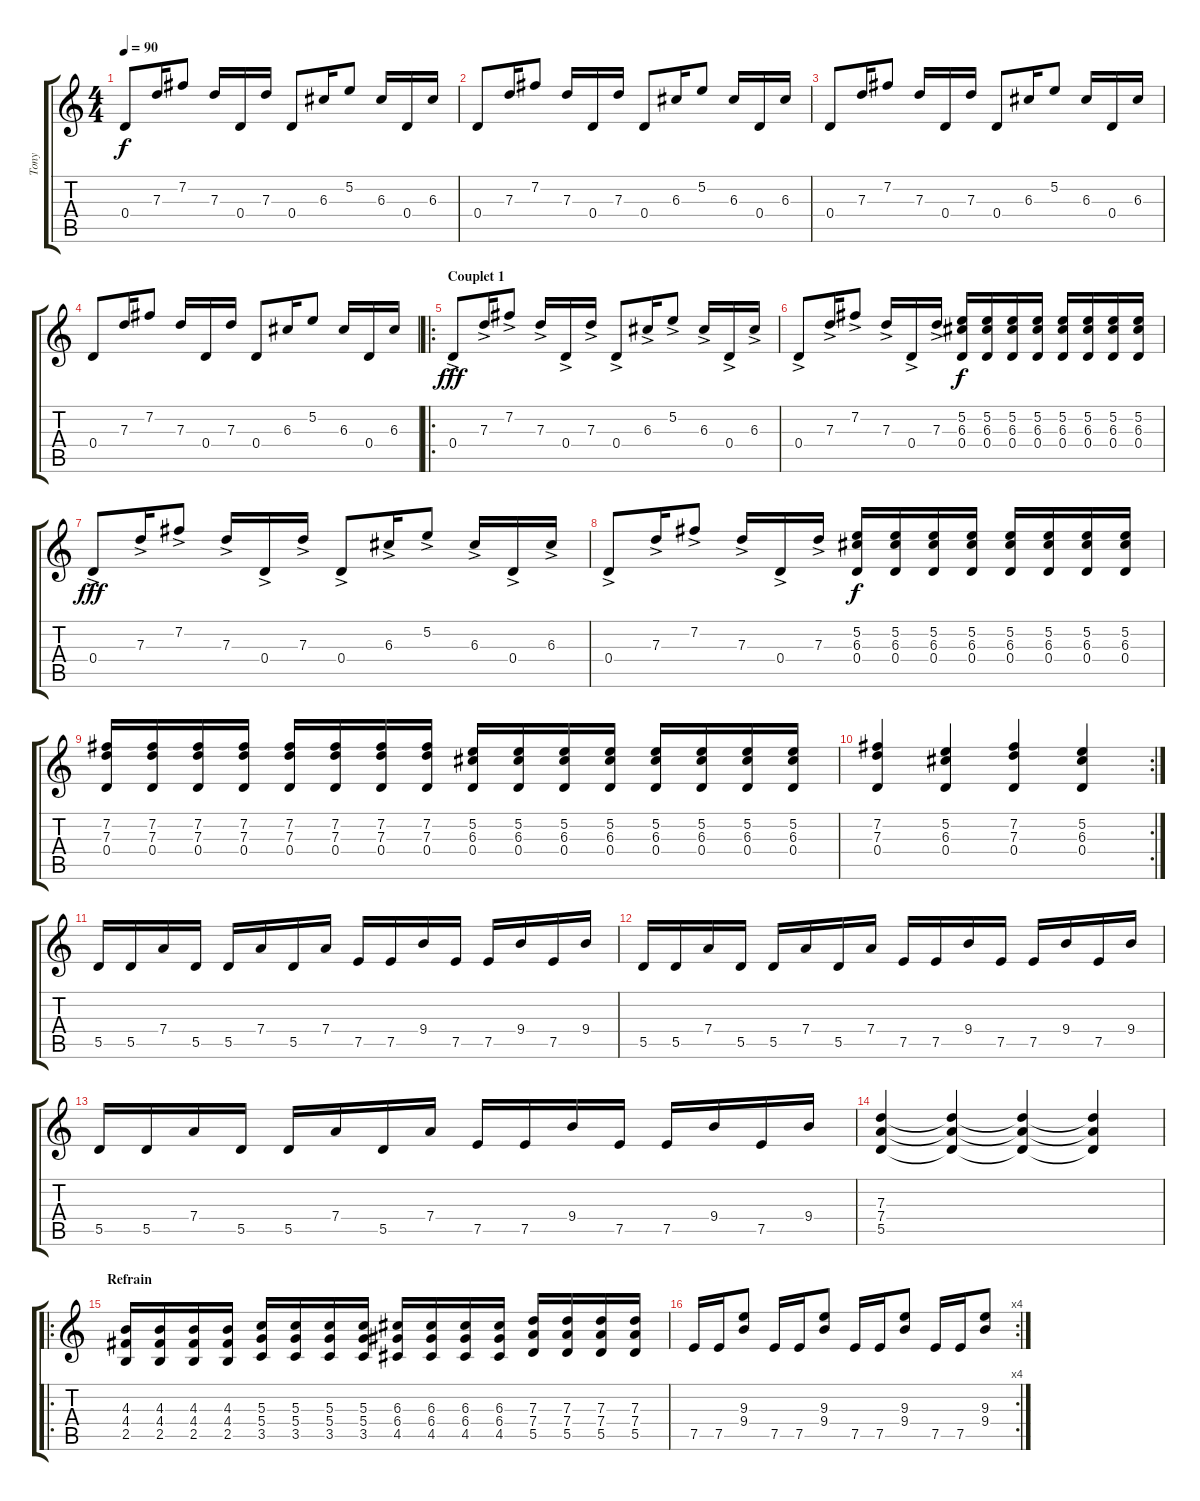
\track ("Tony" "Tony") {instrument distortionguitar}
\staff {score tabs}
\tuning (E4 B3 G3 D3 A2 E2) {hide}
\ts (4 4)
\tempo 90
\clef g2
\ks c
0.4.8{dy f instrument distortionguitar} 7.3.16 7.2.8 7.3.16 0.4.16 7.3.16 0.4.8 6.3.16 5.2.8 6.3.16 0.4.16 6.3.16 |
0.4.8 7.3.16 7.2.8 7.3.16 0.4.16 7.3.16 0.4.8 6.3.16 5.2.8 6.3.16 0.4.16 6.3.16 |
0.4.8 7.3.16 7.2.8 7.3.16 0.4.16 7.3.16 0.4.8 6.3.16 5.2.8 6.3.16 0.4.16 6.3.16 |
0.4.8 7.3.16 7.2.8 7.3.16 0.4.16 7.3.16 0.4.8 6.3.16 5.2.8 6.3.16 0.4.16 6.3.16 |
\ro
\section ("" "Couplet 1")
0.4{ac}.8{dy fff} 7.3{ac}.16 7.2{ac}.8 7.3{ac}.16 0.4{ac}.16 7.3{ac}.16 0.4{ac}.8 6.3{ac}.16 5.2{ac}.8 6.3{ac}.16 0.4{ac}.16 6.3{ac}.16 |
0.4{ac}.8 7.3{ac}.16 7.2{ac}.8 7.3{ac}.16 0.4{ac}.16 7.3{ac}.16 (5.2 6.3 0.4).16{dy f} (5.2 6.3 0.4).16 (5.2 6.3 0.4).16 (5.2 6.3 0.4).16 (5.2 6.3 0.4).16 (5.2 6.3 0.4).16 (5.2 6.3 0.4).16 (5.2 6.3 0.4).16 |
0.4{ac}.8{dy fff} 7.3{ac}.16 7.2{ac}.8 7.3{ac}.16 0.4{ac}.16 7.3{ac}.16 0.4{ac}.8 6.3{ac}.16 5.2{ac}.8 6.3{ac}.16 0.4{ac}.16 6.3{ac}.16 |
0.4{ac}.8 7.3{ac}.16 7.2{ac}.8 7.3{ac}.16 0.4{ac}.16 7.3{ac}.16 (5.2 6.3 0.4).16{dy f} (5.2 6.3 0.4).16 (5.2 6.3 0.4).16 (5.2 6.3 0.4).16 (5.2 6.3 0.4).16 (5.2 6.3 0.4).16 (5.2 6.3 0.4).16 (5.2 6.3 0.4).16 |
(7.2 7.3 0.4).16 (7.2 7.3 0.4).16 (7.2 7.3 0.4).16 (7.2 7.3 0.4).16 (7.2 7.3 0.4).16 (7.2 7.3 0.4).16 (7.2 7.3 0.4).16 (7.2 7.3 0.4).16 (5.2 6.3 0.4).16 (5.2 6.3 0.4).16 (5.2 6.3 0.4).16 (5.2 6.3 0.4).16 (5.2 6.3 0.4).16 (5.2 6.3 0.4).16 (5.2 6.3 0.4).16 (5.2 6.3 0.4).16 |
\rc 2
(7.2 7.3 0.4).4 (5.2 6.3 0.4).4 (7.2 7.3 0.4).4 (5.2 6.3 0.4).4 |
5.5.16 5.5.16 7.4.16 5.5.16 5.5.16 7.4.16 5.5.16 7.4.16 7.5.16 7.5.16 9.4.16 7.5.16 7.5.16 9.4.16 7.5.16 9.4.16 |
5.5.16 5.5.16 7.4.16 5.5.16 5.5.16 7.4.16 5.5.16 7.4.16 7.5.16 7.5.16 9.4.16 7.5.16 7.5.16 9.4.16 7.5.16 9.4.16 |
5.5.16 5.5.16 7.4.16 5.5.16 5.5.16 7.4.16 5.5.16 7.4.16 7.5.16 7.5.16 9.4.16 7.5.16 7.5.16 9.4.16 7.5.16 9.4.16 |
(7.3 7.4 5.5).4 (7.3{t} 7.4{t} 5.5{t}).4 (7.3{t} 7.4{t} 5.5{t}).4 (7.3{t} 7.4{t} 5.5{t}).4 |
\ro
\section ("" "Refrain")
(4.3 4.4 2.5).16 (4.3 4.4 2.5).16 (4.3 4.4 2.5).16 (4.3 4.4 2.5).16 (5.3 5.4 3.5).16 (5.3 5.4 3.5).16 (5.3 5.4 3.5).16 (5.3 5.4 3.5).16 (6.3 6.4 4.5).16 (6.3 6.4 4.5).16 (6.3 6.4 4.5).16 (6.3 6.4 4.5).16 (7.3 7.4 5.5).16 (7.3 7.4 5.5).16 (7.3 7.4 5.5).16 (7.3 7.4 5.5).16 |
\rc 4
7.5.16 7.5.16 (9.3 9.4).8 7.5.16 7.5.16 (9.3 9.4).8 7.5.16 7.5.16 (9.3 9.4).8 7.5.16 7.5.16 (9.3 9.4).8
